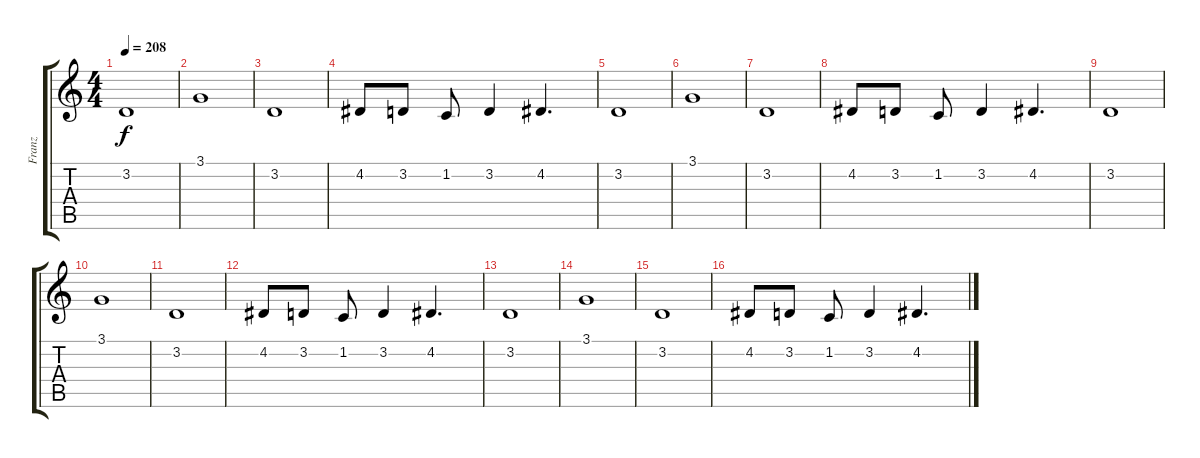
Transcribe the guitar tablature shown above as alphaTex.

\track ("Franz" "Franz") {instrument baritonesax}
\staff {score tabs}
\tuning (E4 B3 G3 D3 A2 E2) {hide}
\ts (4 4)
\tempo 208
\clef g2
\ks c
3.2{t}.1{dy f} |
3.1.1 |
3.2.1 |
4.2.8 3.2.8 1.2.8 3.2.4 4.2.4{d} |
3.2.1 |
3.1.1 |
3.2.1 |
4.2.8 3.2.8 1.2.8 3.2.4 4.2.4{d} |
3.2.1 |
3.1.1 |
3.2.1 |
4.2.8 3.2.8 1.2.8 3.2.4 4.2.4{d} |
3.2.1 |
3.1.1 |
3.2.1 |
4.2.8 3.2.8 1.2.8 3.2.4 4.2.4{d}
